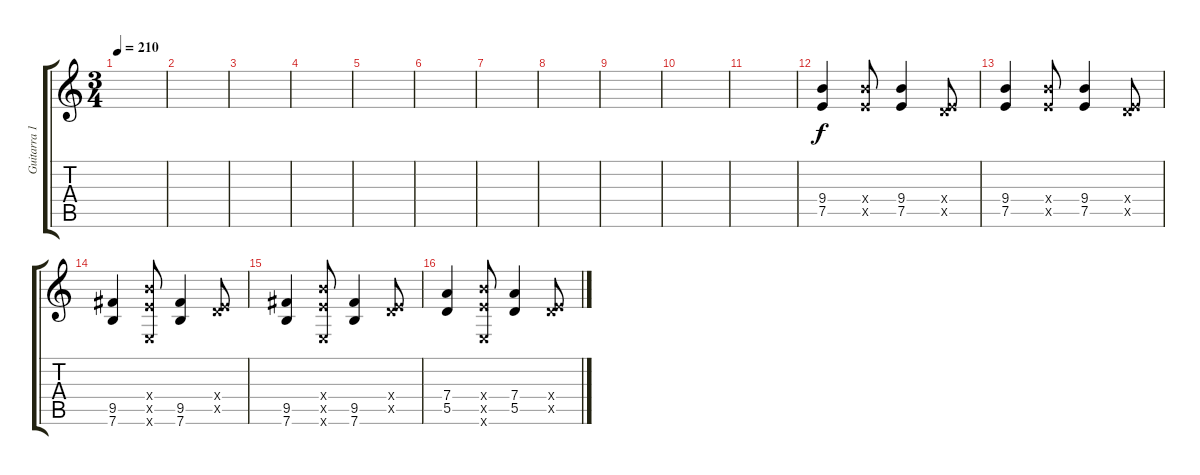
\track ("Guitarra 1" "Guitarra 1") {instrument overdrivenguitar}
\staff {score tabs}
\tuning (E4 B3 G3 D3 A2 E2) {hide}
\ts (3 4)
\tempo 210
\clef g2
\ks c
|
|
|
|
|
|
|
|
|
|
|
(9.4 7.5).4 (9.4{x} 7.5{x}).8 (9.4 7.5).4 (0.4{x} 7.5{x}).8 |
(9.4 7.5).4 (9.4{x} 7.5{x}).8 (9.4 7.5).4 (0.4{x} 7.5{x}).8 |
(9.5 7.6).4 (9.4{x} 7.5{x} 0.6{x}).8 (9.5 7.6).4 (0.4{x} 7.5{x}).8 |
(9.5 7.6).4 (9.4{x} 7.5{x} 0.6{x}).8 (9.5 7.6).4 (0.4{x} 7.5{x}).8 |
(7.4 5.5).4 (9.4{x} 7.5{x} 0.6{x}).8 (7.4 5.5).4 (0.4{x} 7.5{x}).8
